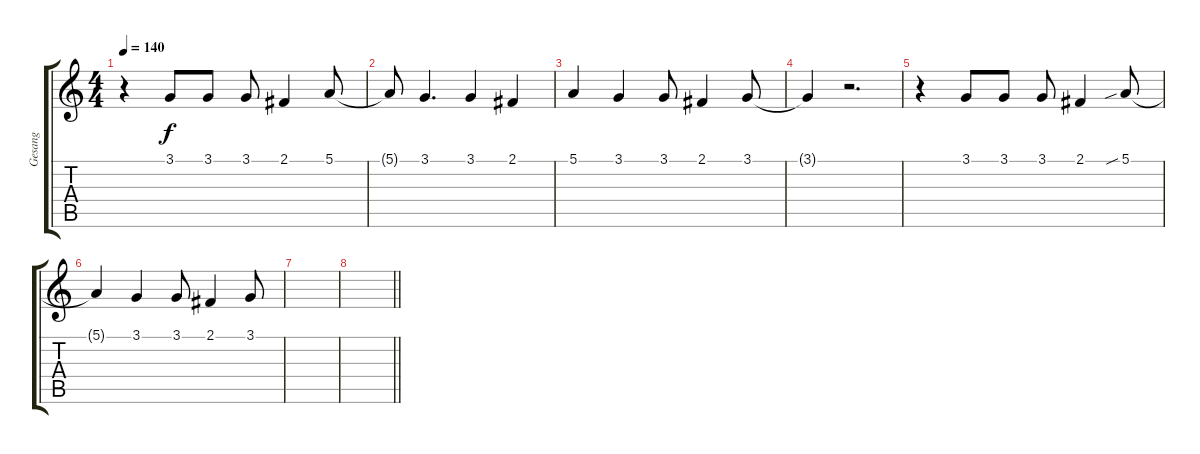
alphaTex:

\track ("Gesang" "Gesang") {instrument lead2sawtooth}
\staff {score tabs}
\tuning (E4 B3 G3 D3 A2 E2) {hide}
\ts (4 4)
\tempo 140
\clef g2
\ks c
r.4{dy f} 3.1.8 3.1.8 3.1.8 2.1.4 5.1.8 |
5.1{t}.8 3.1.4{d} 3.1.4 2.1.4 |
5.1.4 3.1.4 3.1.8 2.1.4 3.1.8 |
3.1{t}.4 r.2{d} |
r.4 3.1.8 3.1.8 3.1.8 2.1.4 5.1{sib}.8 |
5.1{t}.4 3.1.4 3.1.8 2.1.4 3.1.8 |
|
\barLineRight lightlight
